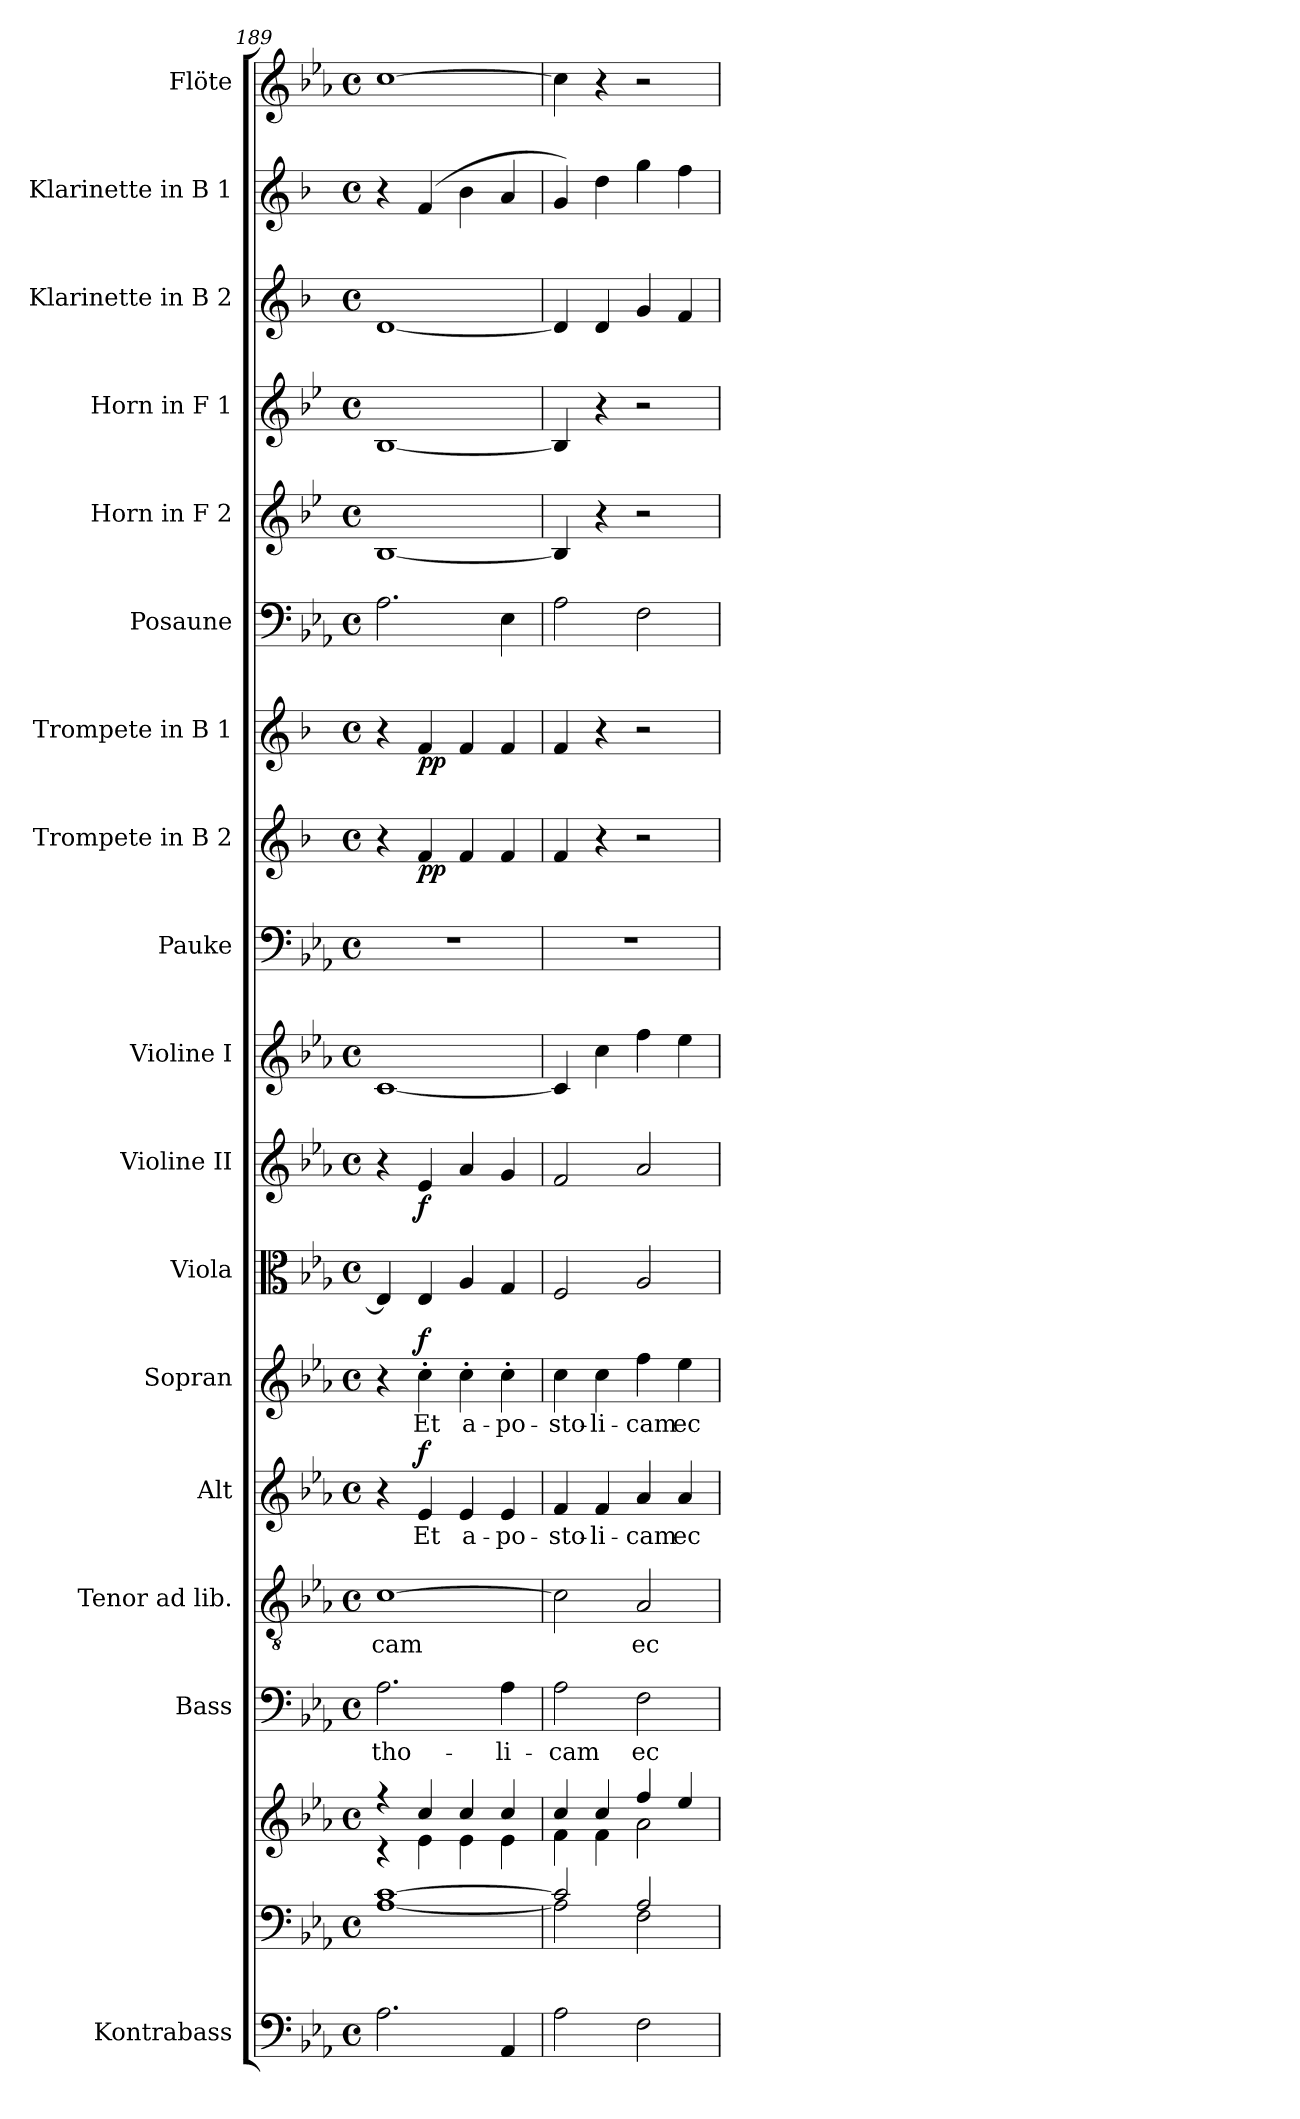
**kern	**kern	**kern	**kern	**text	**kern	**text	**kern	**text	**dynam	**kern	**text	**dynam	**kern	**kern	**dynam	**kern	**kern	**kern	**dynam	**kern	**dynam	**kern	**kern	**kern	**kern	**kern	**kern
*part18	*part17	*part17	*part16	*part16	*part15	*part15	*part14	*part14	*part14	*part13	*part13	*part13	*part12	*part11	*part11	*part10	*part9	*part8	*part8	*part7	*part7	*part6	*part5	*part4	*part3	*part2	*part1
*staff19	*staff18	*staff17	*staff16	*staff16	*staff15	*staff15	*staff14	*staff14	*staff14	*staff13	*staff13	*staff13	*staff12	*staff11	*staff11	*staff10	*staff9	*staff8	*staff8	*staff7	*staff7	*staff6	*staff5	*staff4	*staff3	*staff2	*staff1
*I"Kontrabass	*	*	*I"Bass	*	*I"Tenor ad lib.	*	*I"Alt	*	*	*I"Sopran	*	*	*I"Viola	*I"Violine II	*	*I"Violine I	*I"Pauke	*I"Trompete in B 2	*	*I"Trompete in B 1	*	*I"Posaune	*I"Horn in F 2	*I"Horn in F 1	*I"Klarinette in B 2	*I"Klarinette in B 1	*I"Flöte
*I'Kb.	*	*	*I'B	*	*I'T	*	*I'A	*	*	*I'S	*	*	*I'Vla.	*I'Vl. II	*	*I'Vl. I	*I'Pk.	*	*	*	*	*I'Pos.	*I'Hrn. 2	*I'Hrn. 1	*	*	*I'Fl.
*clefF4	*clefF4	*clefG2	*clefF4	*	*clefGv2	*	*clefG2	*	*	*clefG2	*	*	*clefC3	*clefG2	*	*clefG2	*clefF4	*clefG2	*	*clefG2	*	*clefF4	*clefG2	*clefG2	*clefG2	*clefG2	*clefG2
*ITrd7c12	*	*	*	*	*	*	*	*	*	*	*	*	*	*	*	*	*	*ITrd1c2	*	*ITrd1c2	*	*	*ITrd4c7	*ITrd4c7	*ITrd1c2	*ITrd1c2	*
*k[b-e-a-]	*k[b-e-a-]	*k[b-e-a-]	*k[b-e-a-]	*	*k[b-e-a-]	*	*k[b-e-a-]	*	*	*k[b-e-a-]	*	*	*k[b-e-a-]	*k[b-e-a-]	*	*k[b-e-a-]	*k[b-e-a-]	*k[b-e-a-]	*	*k[b-e-a-]	*	*k[b-e-a-]	*k[b-e-a-]	*k[b-e-a-]	*k[b-e-a-]	*k[b-e-a-]	*k[b-e-a-]
*E-:	*E-:	*E-:	*E-:	*	*E-:	*	*E-:	*	*	*E-:	*	*	*E-:	*E-:	*	*E-:	*E-:	*E-:	*	*E-:	*	*E-:	*E-:	*E-:	*E-:	*E-:	*E-:
*M4/4	*M4/4	*M4/4	*M4/4	*	*M4/4	*	*M4/4	*	*	*M4/4	*	*	*M4/4	*M4/4	*	*M4/4	*M4/4	*M4/4	*	*M4/4	*	*M4/4	*M4/4	*M4/4	*M4/4	*M4/4	*M4/4
*met(c)	*met(c)	*met(c)	*met(c)	*	*met(c)	*	*met(c)	*	*	*met(c)	*	*	*met(c)	*met(c)	*	*met(c)	*met(c)	*met(c)	*	*met(c)	*	*met(c)	*met(c)	*met(c)	*met(c)	*met(c)	*met(c)
=189	=189	=189	=189	=189	=189	=189	=189	=189	=189	=189	=189	=189	=189	=189	=189	=189	=189	=189	=189	=189	=189	=189	=189	=189	=189	=189	=189
*	*^	*^	*	*	*	*	*	*	*	*	*	*	*	*	*	*	*	*	*	*	*	*	*	*	*	*	*
!	!	!	!	!	!	!LO:LY:b	!	!LO:LY:b	!	!	!	!	!	!	!	!	!	!	!	!	!	!	!	!	!	!	!	!	!
2.AA-\	[>1c	[<1A-	4r	4r	2.A-\	-tho-	[1c	-cam	4r	.	.	4r	.	.	4E-/]	4r	.	[1c	1r	4r	.	4r	.	2.A-\	[1E-	[1E-	[1c	4r	[1cc
!	!	!	!	!	!	!	!	!	!	!LO:LY:b	!LO:DY:a	!	!LO:LY:b	!LO:DY:a	!	!	!LO:DY:b	!	!	!	!LO:DY:b	!	!LO:DY:b	!	!	!	!	!	!
.	.	.	4cc/	4e-\	.	.	.	.	4e-/	Et	f	4cc'>\	Et	f	4E-/	4e-/	f	.	.	4e-/	pp	4e-/	pp	.	.	.	.	(>4e-/	.
!	!	!	!	!	!	!	!	!	!	!LO:LY:b	!	!	!LO:LY:b	!	!	!	!	!	!	!	!	!	!	!	!	!	!	!	!
.	.	.	4cc/	4e-\	.	.	.	.	4e-/	a-	.	4cc'>\	a-	.	4A-/	4a-/	.	.	.	4e-/	.	4e-/	.	.	.	.	.	4a-\	.
!	!	!	!	!	!	!LO:LY:b	!	!	!	!LO:LY:b	!	!	!LO:LY:b	!	!	!	!	!	!	!	!	!	!	!	!	!	!	!	!
4AAA-/	.	.	4cc/	4e-\	4A-\	-li-	.	.	4e-/	-po-	.	4cc'>\	-po-	.	4G/	4g/	.	.	.	4e-/	.	4e-/	.	4E-\	.	.	.	4g/	.
=190	=190	=190	=190	=190	=190	=190	=190	=190	=190	=190	=190	=190	=190	=190	=190	=190	=190	=190	=190	=190	=190	=190	=190	=190	=190	=190	=190	=190	=190
!	!	!	!	!	!	!LO:LY:b	!	!	!	!LO:LY:b	!	!	!LO:LY:b	!	!	!	!	!	!	!	!	!	!	!	!	!	!	!	!
2AA-\	2c/]	2A-\]	4cc/	4f\	2A-\	-cam	2c\]	.	4f/	-sto-	.	4cc\	-sto-	.	2F/	2f/	.	4c/]	1r	4e-/	.	4e-/	.	2A-\	4E-/]	4E-/]	4c/]	4f/)	4cc\]
!	!	!	!	!	!	!	!	!	!	!LO:LY:b	!	!	!LO:LY:b	!	!	!	!	!	!	!	!	!	!	!	!	!	!	!	!
.	.	.	4cc/	4f\	.	.	.	.	4f/	-li-	.	4cc\	-li-	.	.	.	.	4cc\	.	4r	.	4r	.	.	4r	4r	4c/	4cc\	4r
!	!	!	!	!	!	!LO:LY:b	!	!LO:LY:b	!	!LO:LY:b	!	!	!LO:LY:b	!	!	!	!	!	!	!	!	!	!	!	!	!	!	!	!
2FF\	2A-/	2F\	4ff/	2a-\	2F\	ec-	2A-/	ec-	4a-/	-cam	.	4ff\	-cam	.	2A-/	2a-/	.	4ff\	.	2r	.	2r	.	2F\	2r	2r	4f/	4ff\	2r
!	!	!	!	!	!	!	!	!	!	!LO:LY:b	!	!	!LO:LY:b	!	!	!	!	!	!	!	!	!	!	!	!	!	!	!	!
.	.	.	4ee-/	.	.	.	.	.	4a-/	ec-	.	4ee-\	ec-	.	.	.	.	4ee-\	.	.	.	.	.	.	.	.	4e-/	4ee-\	.
*	*v	*v	*	*	*	*	*	*	*	*	*	*	*	*	*	*	*	*	*	*	*	*	*	*	*	*	*	*	*
*	*	*v	*v	*	*	*	*	*	*	*	*	*	*	*	*	*	*	*	*	*	*	*	*	*	*	*	*	*
=	=	=	=	=	=	=	=	=	=	=	=	=	=	=	=	=	=	=	=	=	=	=	=	=	=	=	=
*-	*-	*-	*-	*-	*-	*-	*-	*-	*-	*-	*-	*-	*-	*-	*-	*-	*-	*-	*-	*-	*-	*-	*-	*-	*-	*-	*-
